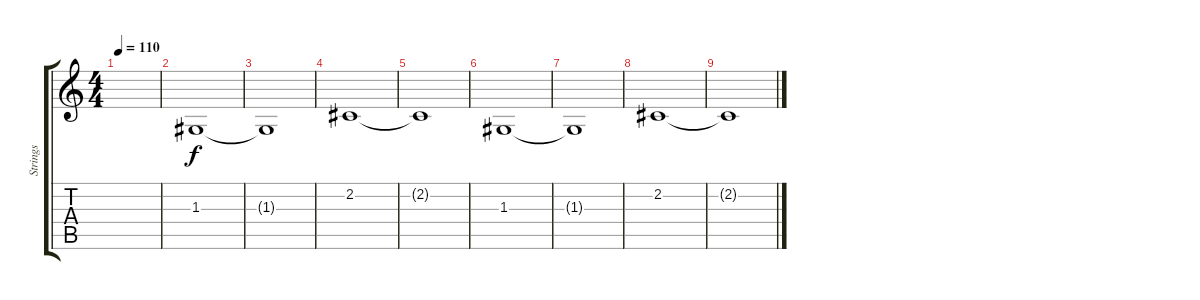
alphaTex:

\track ("Strings" "Strings") {instrument stringensemble1}
\staff {score tabs}
\tuning (E4 B3 G3 D3 A2 E2) {hide}
\ts (4 4)
\tempo 110
\clef g2
\ks c
|
1.3.1 |
1.3{t}.1 |
2.2.1 |
2.2{t}.1 |
1.3.1 |
1.3{t}.1 |
2.2.1 |
2.2{t}.1
